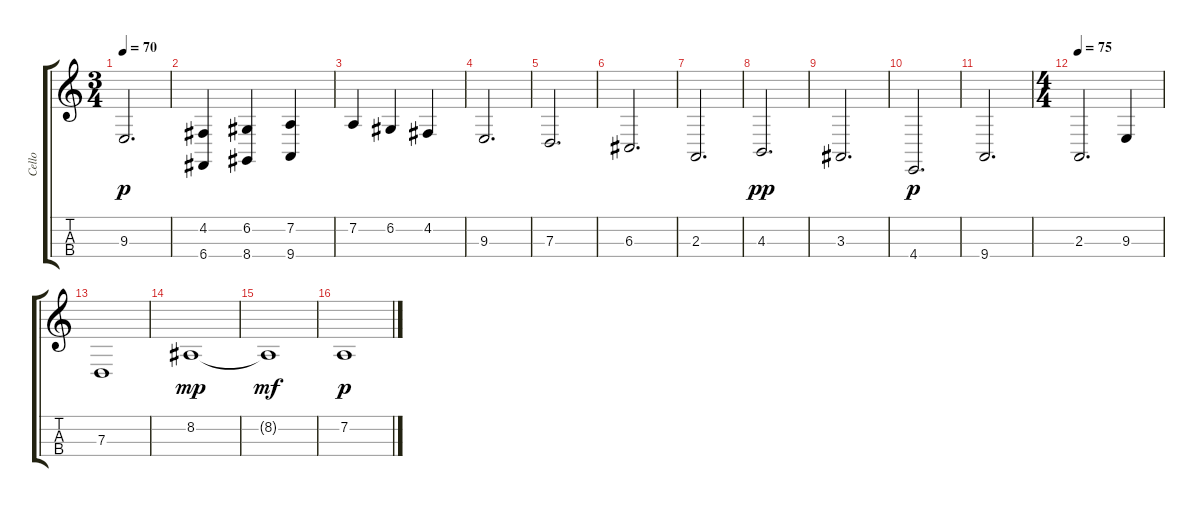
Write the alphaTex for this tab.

\track ("Cello" "Cello") {instrument cello}
\staff {score tabs}
\tuning (A3 D3 G2 C2) {hide}
\ts (3 4)
\tempo 70
\clef g2
\ks c
9.3.2{d dy p} |
(4.2 6.4).4 (6.2 8.4).4 (7.2 9.4).4 |
7.2.4 6.2.4 4.2.4 |
9.3.2{d} |
7.3.2{d} |
6.3.2{d} |
2.3.2{d} |
4.3.2{d dy pp} |
3.3.2{d} |
4.4.2{d dy p} |
9.4.2{d} |
\ts (4 4)
\tempo 75
2.3.2{d} 9.3.4 |
7.3.1 |
8.2.1{dy mp} |
8.2{t}.1{dy mf} |
7.2.1{dy p}
